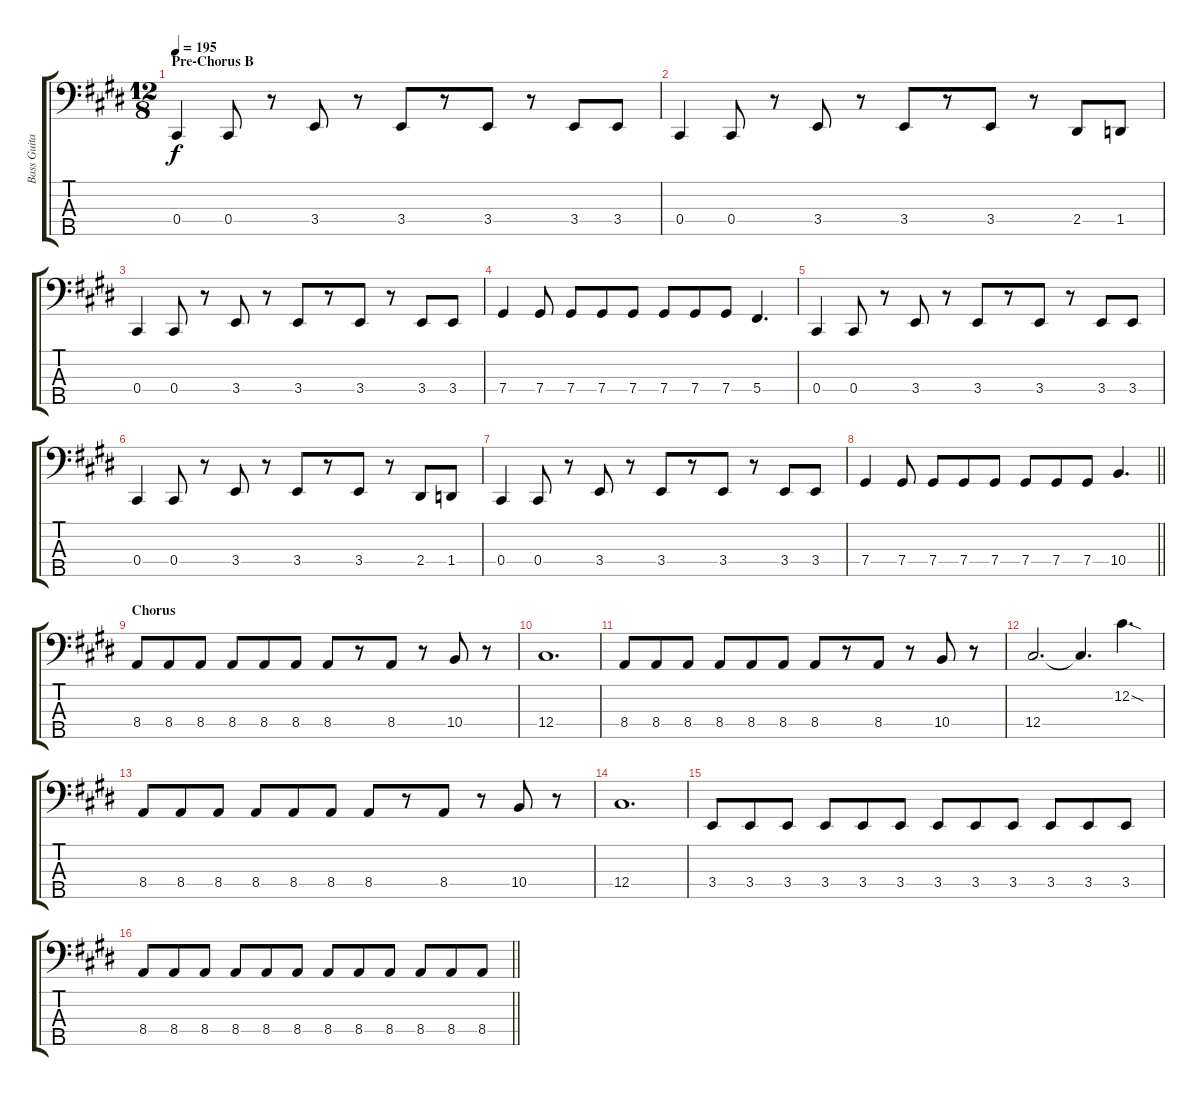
\track ("Bass Guitar" "Bass Guita") {instrument electricbasspick}
\staff {score tabs}
\tuning (Gb2 Db2 Ab1 Db1 Ab0) {hide}
\ts (12 8)
\section ("" "Pre-Chorus B")
\tempo 195
\clef f4
\ks e
0.4.4{dy f} 0.4.8 r.8 3.4.8 r.8 3.4.8 r.8 3.4.8 r.8 3.4.8 3.4.8 |
0.4.4 0.4.8 r.8 3.4.8 r.8 3.4.8 r.8 3.4.8 r.8 2.4.8 1.4.8 |
0.4.4 0.4.8 r.8 3.4.8 r.8 3.4.8 r.8 3.4.8 r.8 3.4.8 3.4.8 |
7.4.4 7.4.8 7.4.8 7.4.8 7.4.8 7.4.8 7.4.8 7.4.8 5.4.4{d} |
0.4.4 0.4.8 r.8 3.4.8 r.8 3.4.8 r.8 3.4.8 r.8 3.4.8 3.4.8 |
0.4.4 0.4.8 r.8 3.4.8 r.8 3.4.8 r.8 3.4.8 r.8 2.4.8 1.4.8 |
0.4.4 0.4.8 r.8 3.4.8 r.8 3.4.8 r.8 3.4.8 r.8 3.4.8 3.4.8 |
\barLineRight lightlight
7.4.4 7.4.8 7.4.8 7.4.8 7.4.8 7.4.8 7.4.8 7.4.8 10.4.4{d} |
\section ("" "Chorus")
8.4.8 8.4.8 8.4.8 8.4.8 8.4.8 8.4.8 8.4.8 r.8 8.4.8 r.8 10.4.8 r.8 |
12.4.1{d} |
8.4.8 8.4.8 8.4.8 8.4.8 8.4.8 8.4.8 8.4.8 r.8 8.4.8 r.8 10.4.8 r.8 |
12.4.2{d} 12.4{t}.4{d} 12.2{sod}.4{d} |
8.4.8 8.4.8 8.4.8 8.4.8 8.4.8 8.4.8 8.4.8 r.8 8.4.8 r.8 10.4.8 r.8 |
12.4.1{d} |
3.4.8 3.4.8 3.4.8 3.4.8 3.4.8 3.4.8 3.4.8 3.4.8 3.4.8 3.4.8 3.4.8 3.4.8 |
\barLineRight lightlight
8.4.8 8.4.8 8.4.8 8.4.8 8.4.8 8.4.8 8.4.8 8.4.8 8.4.8 8.4.8 8.4.8 8.4.8
